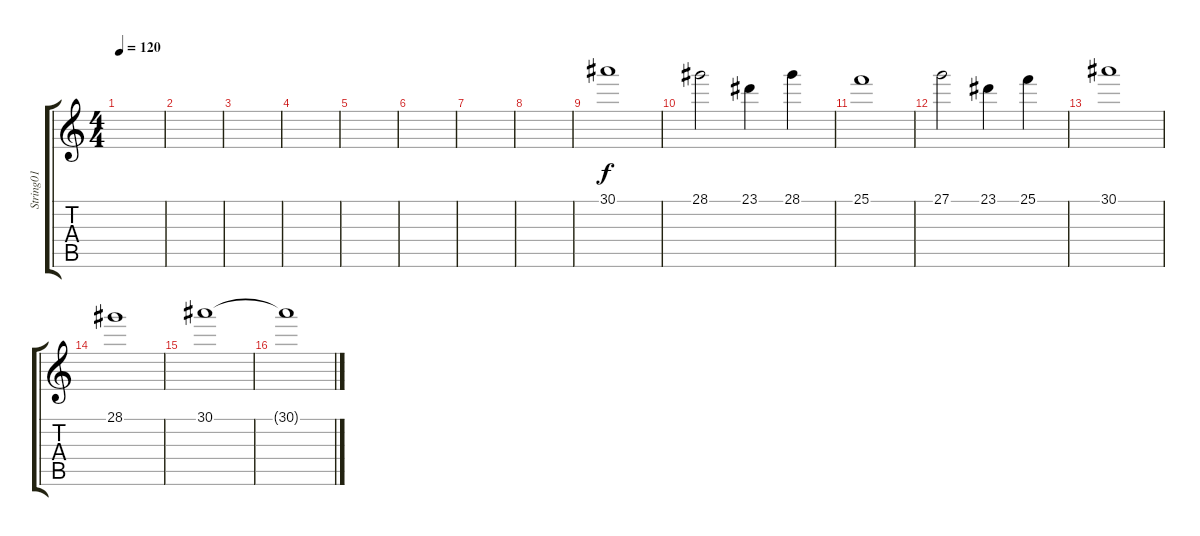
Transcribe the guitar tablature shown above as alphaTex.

\track ("String01" "String01") {instrument tremolostrings}
\staff {score tabs}
\tuning (E4 B3 G3 D3 A2 E2) {hide}
\ts (4 4)
\tempo 120
\clef g2
\ks c
|
|
|
|
|
|
|
|
30.1.1{dy f volume 10 instrument synthstrings1} |
28.1.2 23.1.4 28.1.4 |
25.1.1 |
27.1.2 23.1.4 25.1.4 |
30.1.1 |
28.1.1 |
30.1.1 |
30.1{t}.1
